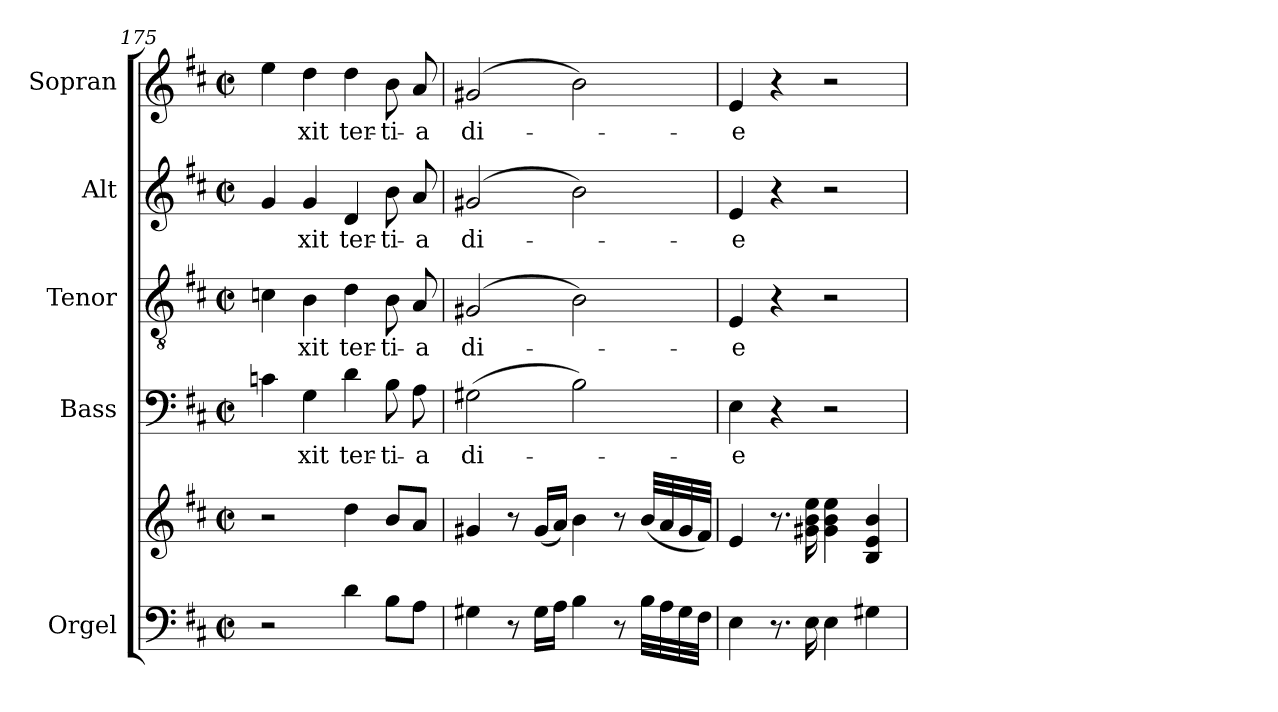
**kern	**kern	**kern	**text	**kern	**text	**kern	**text	**kern	**text
*part5	*part5	*part4	*part4	*part3	*part3	*part2	*part2	*part1	*part1
*staff6	*staff5	*staff4	*staff4	*staff3	*staff3	*staff2	*staff2	*staff1	*staff1
*I"Orgel	*	*I"Bass	*	*I"Tenor	*	*I"Alt	*	*I"Sopran	*
*I'Org.	*	*I'B.	*	*I'T.	*	*I'A.	*	*I'S.	*
*clefF4	*clefG2	*clefF4	*	*clefGv2	*	*clefG2	*	*clefG2	*
*k[f#c#]	*k[f#c#]	*k[f#c#]	*	*k[f#c#]	*	*k[f#c#]	*	*k[f#c#]	*
*D:	*D:	*D:	*	*D:	*	*D:	*	*D:	*
*M2/2	*M2/2	*M2/2	*	*M2/2	*	*M2/2	*	*M2/2	*
*met(c|)	*met(c|)	*met(c|)	*	*met(c|)	*	*met(c|)	*	*met(c|)	*
=175	=175	=175	=175	=175	=175	=175	=175	=175	=175
2r	2r	4cn\	.	4cn\	.	4g/	.	4ee\	.
!	!	!	!LO:LY:b	!	!LO:LY:b	!	!LO:LY:b	!	!LO:LY:b
.	.	4G\	-xit	4B\	-xit	4g/	-xit	4dd\	-xit
!	!	!	!LO:LY:b	!	!LO:LY:b	!	!LO:LY:b	!	!LO:LY:b
4d\	4dd\	4d\	ter-	4d\	ter-	4d/	ter-	4dd\	ter-
!	!	!	!LO:LY:b	!	!LO:LY:b	!	!LO:LY:b	!	!LO:LY:b
8B\L	8b/L	8B\	-ti-	8B\	-ti-	8b\	-ti-	8b\	-ti-
!	!	!	!LO:LY:b	!	!LO:LY:b	!	!LO:LY:b	!	!LO:LY:b
8A\J	8a/J	8A\	-a	8A/	-a	8a/	-a	8a/	-a
!!LO:PB:g=z
=176	=176	=176	=176	=176	=176	=176	=176	=176	=176
!	!	!	!LO:LY:b	!	!LO:LY:b	!	!LO:LY:b	!	!LO:LY:b
4G#X\	4g#X/	(>2G#X\	di-	(2G#X/	di-	(2g#X/	di-	(2g#X/	di-
8r	8r	.	.	.	.	.	.	.	.
16G#\LL	(<16g#/LL	.	.	.	.	.	.	.	.
16A\JJ	16a/JJ)	.	.	.	.	.	.	.	.
4B\	4b\	2B\)	.	2B\)	.	2b\)	.	2b\)	.
8r	8r	.	.	.	.	.	.	.	.
32B\LLL	(<32b/LLL	.	.	.	.	.	.	.	.
32A\	32a/	.	.	.	.	.	.	.	.
32G#\	32g#/	.	.	.	.	.	.	.	.
32F#\JJJ	32f#/JJJ)	.	.	.	.	.	.	.	.
=177	=177	=177	=177	=177	=177	=177	=177	=177	=177
!	!	!	!LO:LY:b	!	!LO:LY:b	!	!LO:LY:b	!	!LO:LY:b
4E\	4e/	4E\	-e	4E/	-e	4e/	-e	4e/	-e
8.r	8.r	4r	.	4r	.	4r	.	4r	.
16E\	16g#X\ 16b\ 16ee\	.	.	.	.	.	.	.	.
4E\	4g#\ 4b\ 4ee\	2r	.	2r	.	2r	.	2r	.
4G#X\	4B/ 4e/ 4b/	.	.	.	.	.	.	.	.
=	=	=	=	=	=	=	=	=	=
*-	*-	*-	*-	*-	*-	*-	*-	*-	*-
